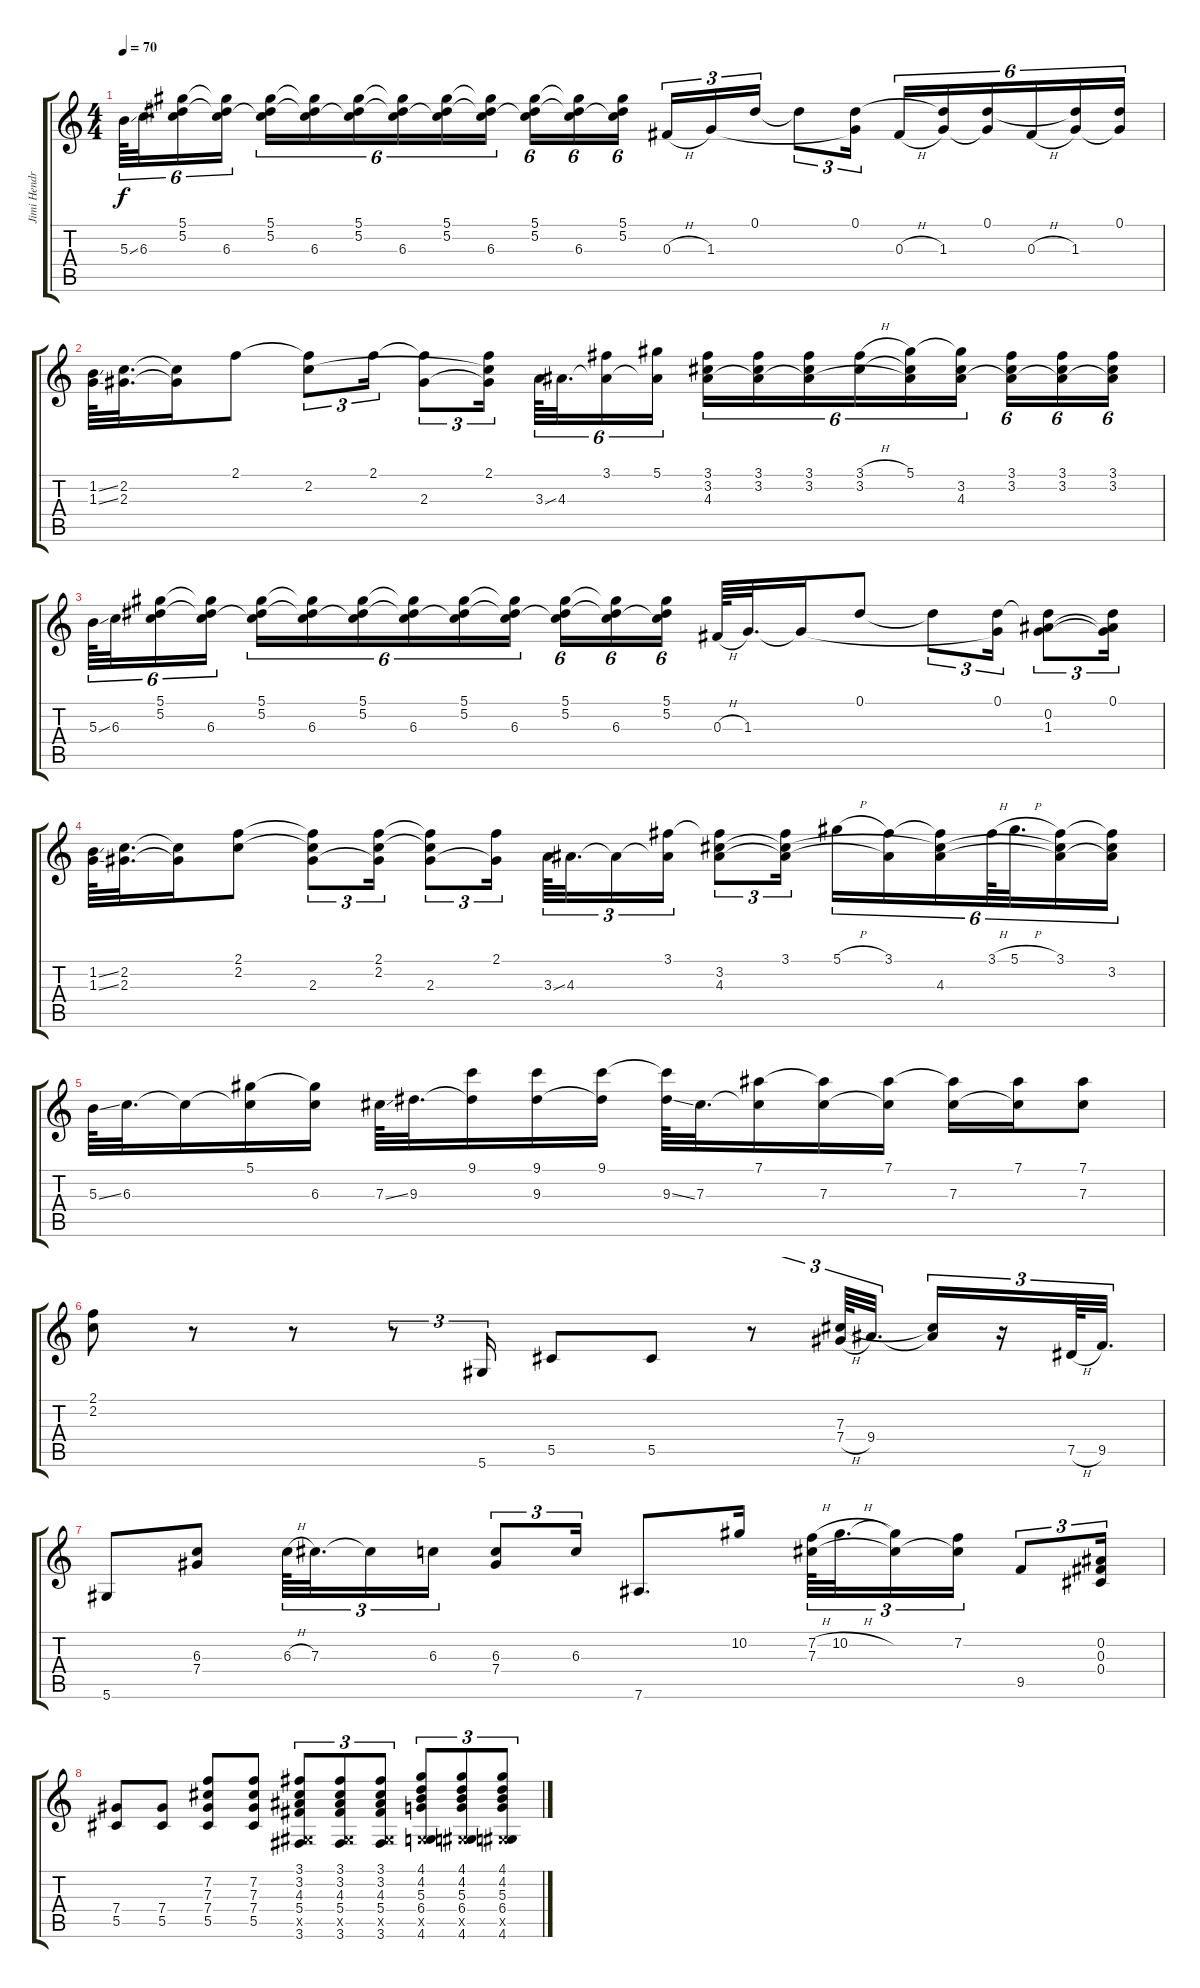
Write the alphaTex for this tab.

\track ("Jimi Hendrix Rhythm" "Jimi Hendr") {instrument acousticguitarnylon}
\staff {score tabs}
\tuning (Eb4 Bb3 Gb3 Db3 Ab2 Eb2) {hide}
\ts (4 4)
\tempo 70
\clef g2
\ks c
5.3{ss}.64{tu (6 4) dy f} 6.3.32{d tu (6 4)} (5.1 5.2 6.3{t}).16{tu (6 4)} (5.1{t} 5.2{t} 6.3).16{tu (6 4)} (5.1 5.2 6.3{t}).16{tu (6 4)} (5.1{t} 5.2{t} 6.3).16{tu (6 4)} (5.1 5.2 6.3{t}).16{tu (6 4)} (5.1{t} 5.2{t} 6.3).16{tu (6 4)} (5.1 5.2 6.3{t}).16{tu (6 4)} (5.1{t} 5.2{t} 6.3).16{tu (6 4)} (5.1 5.2 6.3{t}).16{tu (6 4)} (5.1{t} 5.2{t} 6.3).16{tu (6 4)} (5.1 5.2 6.3{t}).16{tu (6 4)} 0.3{h}.16{tu (3 2)} 1.3.16{tu (3 2)} 0.1.16{tu (3 2)} 0.1{t}.8{tu (3 2)} (0.1 1.3{t}).16{tu (3 2)} 0.3{h}.16{tu (6 4)} (0.1{t} 1.3).16{tu (6 4)} (0.1 1.3{t}).16{tu (6 4)} 0.3{h}.16{tu (6 4)} (0.1{t} 1.3).16{tu (6 4)} (0.1 1.3{t}).16{tu (6 4)} |
(1.2{ss} 1.3{ss}).64 (2.2 2.3).32{d} (2.2{t} 2.3{t}).16 2.1.8 (2.1{t} 2.2).8{tu (3 2)} 2.1.16{tu (3 2)} (2.1{t} 2.3).8{tu (3 2)} (2.1 2.2{t} 2.3{t}).16{tu (3 2)} 3.3{ss}.64{tu (6 4)} 4.3.32{d tu (6 4)} (3.1 4.3{t}).16{tu (6 4)} (5.1 4.3{t}).16{tu (6 4)} (3.1 3.2 4.3).16{tu (6 4)} (3.1 3.2 4.3{t}).16{tu (6 4)} (3.1 3.2 4.3{t}).16{tu (6 4)} (3.1{h} 3.2).16{tu (6 4)} (5.1 3.2{t} 4.3{t}).16{tu (6 4)} (5.1{t} 3.2 4.3).16{tu (6 4)} (3.1 3.2 4.3{t}).16{tu (6 4)} (3.1 3.2 4.3{t}).16{tu (6 4)} (3.1 3.2 4.3{t}).16{tu (6 4)} |
5.3{ss}.64{tu (6 4)} 6.3.32{d tu (6 4)} (5.1 5.2 6.3{t}).16{tu (6 4)} (5.1{t} 5.2{t} 6.3).16{tu (6 4)} (5.1 5.2 6.3{t}).16{tu (6 4)} (5.1{t} 5.2{t} 6.3).16{tu (6 4)} (5.1 5.2 6.3{t}).16{tu (6 4)} (5.1{t} 5.2{t} 6.3).16{tu (6 4)} (5.1 5.2 6.3{t}).16{tu (6 4)} (5.1{t} 5.2{t} 6.3).16{tu (6 4)} (5.1 5.2 6.3{t}).16{tu (6 4)} (5.1{t} 5.2{t} 6.3).16{tu (6 4)} (5.1 5.2 6.3{t}).16{tu (6 4)} 0.3{h}.64 1.3.32{d} 1.3{t}.16 0.1.8 0.1{t}.8{tu (3 2)} (0.1 1.3{t}).16{tu (3 2)} (0.1{t} 0.2 1.3).8{tu (3 2)} (0.1 0.2{t} 1.3{t}).16{tu (3 2)} |
(1.2{ss} 1.3{ss}).64 (2.2 2.3).32{d} (2.2{t} 2.3{t}).16 (2.1 2.2).8 (2.1{t} 2.2{t} 2.3).8{tu (3 2)} (2.1 2.2 2.3{t}).16{tu (3 2)} (2.1{t} 2.2{t} 2.3).8{tu (3 2)} (2.1 2.3{t}).16{tu (3 2)} 3.3{ss}.64{tu (3 2)} 4.3.32{d tu (3 2)} 4.3{t}.16{tu (3 2)} (3.1 4.3{t}).16{tu (3 2)} (3.1{t} 3.2 4.3).8{tu (3 2)} (3.1 3.2{t} 4.3{t}).16{tu (3 2)} 5.1{h}.16{tu (6 4)} (3.1 4.3{t}).16{tu (6 4)} (3.1{t} 3.2{t} 4.3).16{tu (6 4)} 3.1{h}.64{tu (6 4)} 5.1{h}.32{d tu (6 4)} (3.1 3.2{t} 4.3{t}).16{tu (6 4)} (3.1{t} 3.2 4.3{t}).16{tu (6 4)} |
5.3{ss}.64 6.3.32{d} 6.3{t}.16 (5.1 6.3{t}).16 (5.1{t} 6.3).16 7.3{ss}.64 9.3.32{d} (9.1 9.3{t}).16 (9.1 9.3).16 (9.1 9.3{t}).16 (9.1{t} 9.3{ss}).64 7.3.32{d} (7.1 7.3{t}).16 (7.1{t} 7.3).16 (7.1 7.3{t}).16 (7.1{t} 7.3).16 (7.1 7.3{t}).16 (7.1 7.3).8 |
(2.1 2.2).8 r.8 r.8 r.8{tu (3 2)} 5.6.16{tu (3 2)} 5.5.8 5.5.8 r.8{tu (3 2)} (7.3 7.4{h}).64{tu (3 2)} 9.4.32{d tu (3 2)} (7.3{t} 9.4{t}).16{tu (3 2)} r.16{tu (3 2)} 7.5{h}.64{tu (3 2)} 9.5.32{d tu (3 2)} |
5.6.8 (6.3 7.4).8 6.3{h}.64{tu (3 2)} 7.3.32{d tu (3 2)} 7.3{t}.16{tu (3 2)} 6.3.16{tu (3 2)} (6.3 7.4).8{tu (3 2)} 6.3.16{tu (3 2)} 7.6.8{d} 10.2.16 (7.2{h} 7.3).64{tu (3 2)} 10.2{h}.32{d tu (3 2)} (10.2{t} 7.3{t}).16{tu (3 2)} (7.2 7.3{t}).16{tu (3 2)} 9.5.8{tu (3 2)} (0.2 0.3 0.4).16{tu (3 2)} |
(7.4 5.5).8 (7.4 5.5).8 (7.2 7.3 7.4 5.5).8 (7.2 7.3 7.4 5.5).8 (3.1 3.2 4.3 5.4 0.5{x} 3.6).8{tu (3 2)} (3.1 3.2 4.3 5.4 0.5{x} 3.6).8{tu (3 2)} (3.1 3.2 4.3 5.4 0.5{x} 3.6).8{tu (3 2)} (4.1 4.2 5.3 6.4 0.5{x} 4.6).8{tu (3 2)} (4.1 4.2 5.3 6.4 0.5{x} 4.6).8{tu (3 2)} (4.1 4.2 5.3 6.4 0.5{x} 4.6).8{tu (3 2)}
